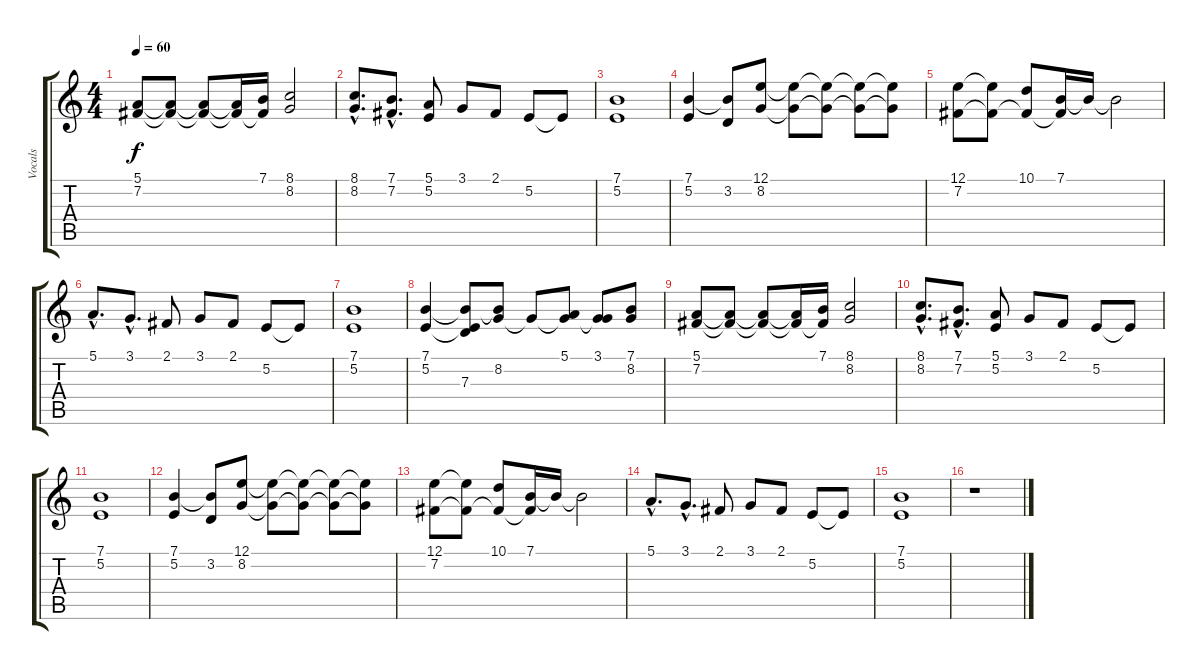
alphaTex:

\track ("Vocals" "Vocals") {instrument violin}
\staff {score tabs}
\tuning (E4 B3 G3 D3 A2 E2) {hide}
\ts (4 4)
\tempo 60
\clef g2
\ks c
(5.1 7.2).8{dy f} (5.1{t} 7.2{t}).8 (5.1{t} 7.2{t}).8 (5.1{t} 7.2{t}).16 (7.1 7.2{t}).16 (8.1 8.2).2 |
(8.1{hac} 8.2{hac}).8{d} (7.1{hac} 7.2{hac}).8{d} (5.1 5.2).8 3.1.8 2.1.8 5.2.8 5.2{t}.8 |
(7.1 5.2).1 |
(7.1 5.2).4 (7.1{t} 3.2).8 (12.1 8.2).8 (12.1{t} 8.2{t}).8 (12.1{t} 8.2{t}).8 (12.1{t} 8.2{t}).8 (12.1{t} 8.2{t}).8 |
(12.1 7.2).8 (12.1{t} 7.2{t}).8 (10.1 7.2{t}).8 (7.1 7.2{t}).16 7.1{t}.16 7.1{t}.2 |
5.1{hac}.8{d} 3.1{hac}.8{d} 2.1.8 3.1.8 2.1.8 5.2.8 5.2{t}.8 |
(7.1 5.2).1 |
(7.1 5.2).4 (7.1{t} 5.2{t} 7.3).8 (7.1{t} 8.2).8 8.2{t}.8 (5.1 8.2{t}).8 (3.1 8.2{t}).8 (7.1 8.2).8 |
(5.1 7.2).8 (5.1{t} 7.2{t}).8 (5.1{t} 7.2{t}).8 (5.1{t} 7.2{t}).16 (7.1 7.2{t}).16 (8.1 8.2).2 |
(8.1{hac} 8.2{hac}).8{d} (7.1{hac} 7.2{hac}).8{d} (5.1 5.2).8 3.1.8 2.1.8 5.2.8 5.2{t}.8 |
(7.1 5.2).1 |
(7.1 5.2).4 (7.1{t} 3.2).8 (12.1 8.2).8 (12.1{t} 8.2{t}).8 (12.1{t} 8.2{t}).8 (12.1{t} 8.2{t}).8 (12.1{t} 8.2{t}).8 |
(12.1 7.2).8 (12.1{t} 7.2{t}).8 (10.1 7.2{t}).8 (7.1 7.2{t}).16 7.1{t}.16 7.1{t}.2 |
5.1{hac}.8{d} 3.1{hac}.8{d} 2.1.8 3.1.8 2.1.8 5.2.8 5.2{t}.8 |
(7.1 5.2).1 |
r.1
